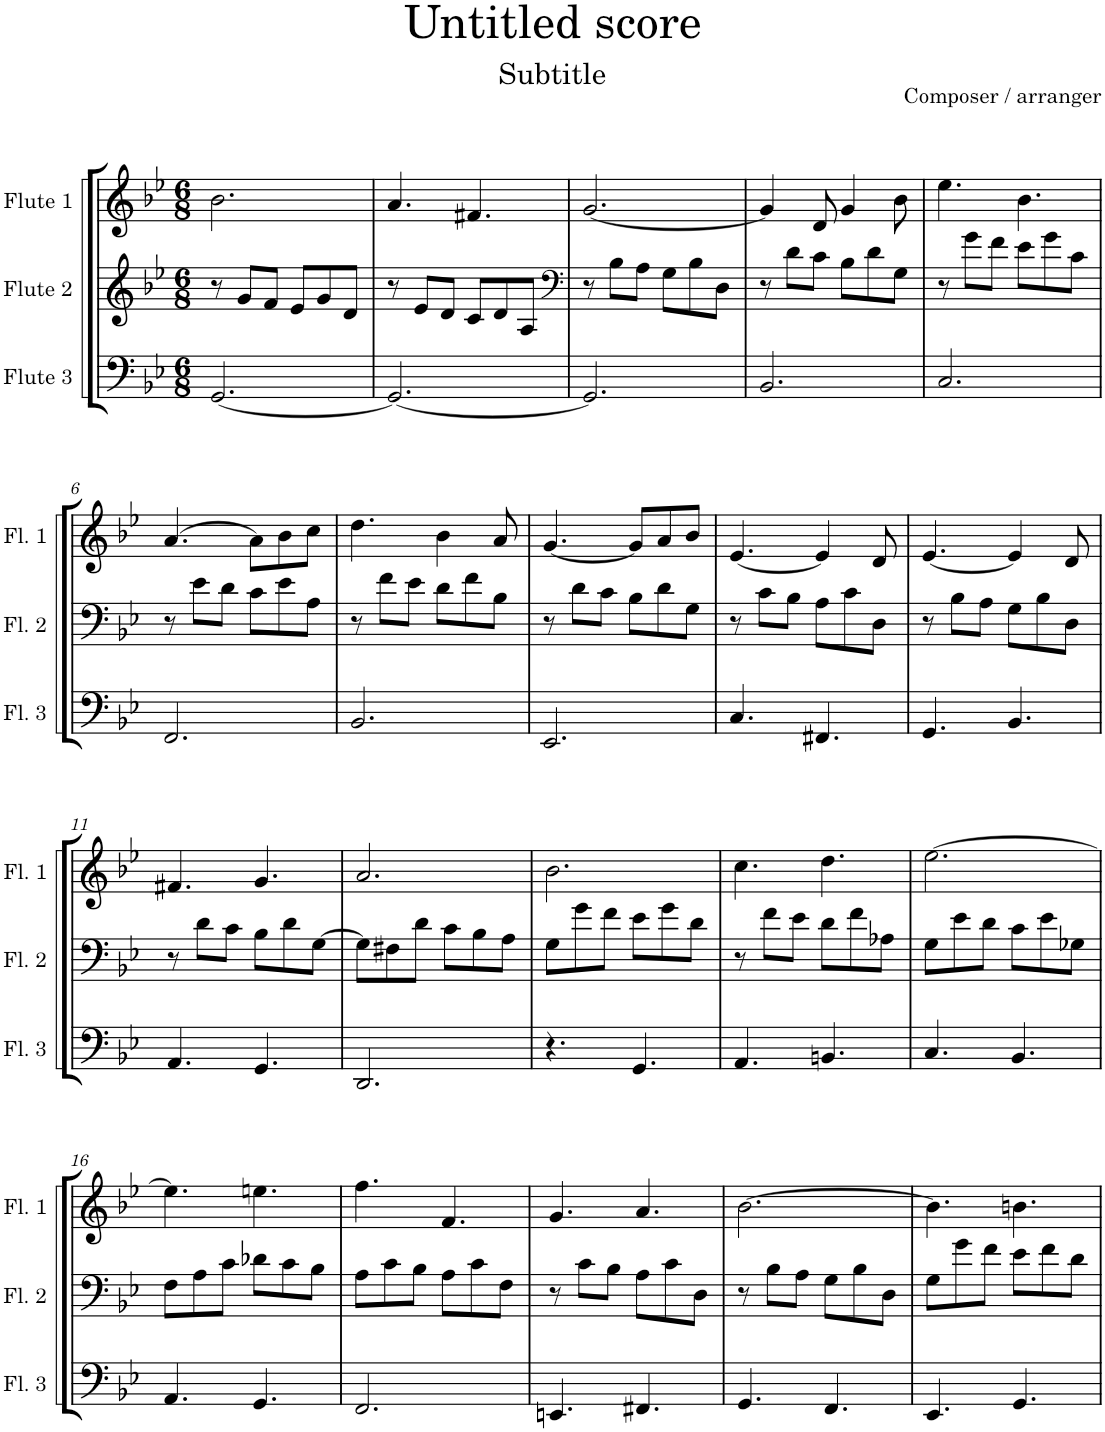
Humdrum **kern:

**kern	**kern	**kern
*part3	*part2	*part1
*staff3	*staff2	*staff1
*I"Flute 3	*I"Flute 2	*I"Flute 1
*I'Fl. 3	*I'Fl. 2	*I'Fl. 1
*clefF4	*clefG2	*clefG2
*k[b-e-]	*k[b-e-]	*k[b-e-]
*M6/8	*M6/8	*M6/8
=1	=1	=1
[2.GG/	8r	2.b-\
.	8g/L	.
.	8f/J	.
.	8e-/L	.
.	8g/	.
.	8d/J	.
=2	=2	=2
2.GG/_	8r	4.a/
.	8e-/L	.
.	8d/J	.
.	8c/L	4.f#X/
.	8d/	.
.	8A/J	.
=3	=3	=3
*	*clefF4	*
2.GG/]	8r	[2.g/
.	8B-\L	.
.	8A\J	.
.	8G\L	.
.	8B-\	.
.	8D\J	.
=4	=4	=4
2.BB-/	8r	4g/]
.	8d\L	.
.	8c\J	8d/
.	8B-\L	4g/
.	8d\	.
.	8G\J	8b-\
=5	=5	=5
2.C/	8r	4.ee-\
.	8g\L	.
.	8f\J	.
.	8e-\L	4.b-\
.	8g\	.
.	8c\J	.
!!LO:LB:g=z
=6	=6	=6
2.FF/	8r	[4.a/
.	8e-\L	.
.	8d\J	.
.	8c\L	8a\L]
.	8e-\	8b-\
.	8A\J	8cc\J
=7	=7	=7
2.BB-/	8r	4.dd\
.	8f\L	.
.	8e-\J	.
.	8d\L	4b-\
.	8f\	.
.	8B-\J	8a/
=8	=8	=8
2.EE-/	8r	[4.g/
.	8d\L	.
.	8c\J	.
.	8B-\L	8g/L]
.	8d\	8a/
.	8G\J	8b-/J
=9	=9	=9
4.C/	8r	[4.e-/
.	8c\L	.
.	8B-\J	.
4.FF#X/	8A\L	4e-/]
.	8c\	.
.	8D\J	8d/
=10	=10	=10
4.GG/	8r	[4.e-/
.	8B-\L	.
.	8A\J	.
4.BB-/	8G\L	4e-/]
.	8B-\	.
.	8D\J	8d/
!!LO:LB:g=z
=11	=11	=11
4.AA/	8r	4.f#X/
.	8d\L	.
.	8c\J	.
4.GG/	8B-\L	4.g/
.	8d\	.
.	[8G\J	.
=12	=12	=12
2.DD/	8G\L]	2.a/
.	8F#X\	.
.	8d\J	.
.	8c\L	.
.	8B-\	.
.	8A\J	.
=13	=13	=13
4.r	8G\L	2.b-\
.	8g\	.
.	8f\J	.
4.GG/	8e-\L	.
.	8g\	.
.	8d\J	.
=14	=14	=14
4.AA/	8r	4.cc\
.	8f\L	.
.	8e-\J	.
4.BBn/	8d\L	4.dd\
.	8f\	.
.	8A-X\J	.
=15	=15	=15
4.C/	8G\L	[2.ee-\
.	8e-\	.
.	8d\J	.
4.BB-/	8c\L	.
.	8e-\	.
.	8G-X\J	.
!!LO:LB:g=z
=16	=16	=16
4.AA/	8F\L	4.ee-\]
.	8A\	.
.	8c\J	.
4.GG/	8d-X\L	4.een\
.	8c\	.
.	8B-\J	.
=17	=17	=17
2.FF/	8A\L	4.ff\
.	8c\	.
.	8B-\J	.
.	8A\L	4.f/
.	8c\	.
.	8F\J	.
=18	=18	=18
4.EEn/	8r	4.g/
.	8c\L	.
.	8B-\J	.
4.FF#X/	8A\L	4.a/
.	8c\	.
.	8D\J	.
=19	=19	=19
4.GG/	8r	[2.b-\
.	8B-\L	.
.	8A\J	.
4.FF/	8G\L	.
.	8B-\	.
.	8D\J	.
=20	=20	=20
4.EE-/	8G\L	4.b-\]
.	8g\	.
.	8f\J	.
4.GG/	8e-\L	4.bn\
.	8f\	.
.	8d\J	.
=	=	=
*-	*-	*-
